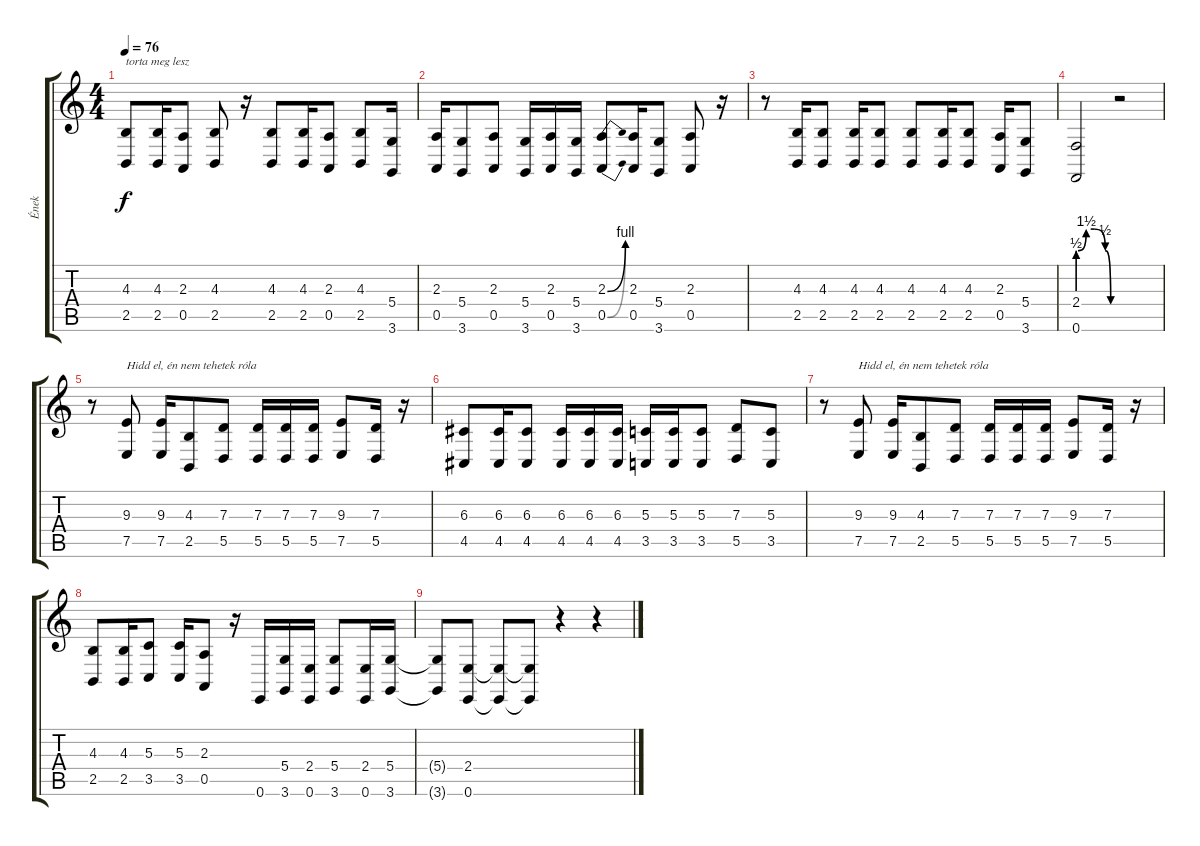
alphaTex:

\track ("Ének" "Ének") {instrument lead5charang}
\staff {score tabs}
\tuning (E4 B3 G3 D3 A2 E2) {hide}
\ts (4 4)
\tempo 76
\clef g2
\ks c
(4.3 2.5).8{txt "torta meg lesz" dy f} (4.3 2.5).16 (2.3 0.5).8 (4.3 2.5).8 r.16 (4.3 2.5).8 (4.3 2.5).16 (2.3 0.5).8 (4.3 2.5).8 (5.4 3.6).16 |
(2.3 0.5).16 (5.4 3.6).8 (2.3 0.5).8 (5.4 3.6).16 (2.3 0.5).16 (5.4 3.6).16 (2.3{be (bend 0 0 60 4)} 0.5{be (bend 0 0 60 4)}).8 (2.3 0.5).16 (5.4 3.6).8 (2.3 0.5).8 r.16 |
r.8 (4.3 2.5).16 (4.3 2.5).8 (4.3 2.5).16 (4.3 2.5).8 (4.3 2.5).8 (4.3 2.5).16 (4.3 2.5).8 (2.3 0.5).16 (5.4 3.6).8 |
(2.4{be (custom 0 2 15 6 30 6 50 2 60 0)} 0.6{be (custom 0 2 15 6 30 6 50 2 60 0)}).2 r.2 |
r.8 (9.3 7.5).8{txt "Hidd el, én nem tehetek róla"} (9.3 7.5).16 (4.3 2.5).8 (7.3 5.5).8 (7.3 5.5).16 (7.3 5.5).16 (7.3 5.5).16 (9.3 7.5).8 (7.3 5.5).16 r.16 |
(6.3 4.5).8 (6.3 4.5).16 (6.3 4.5).8 (6.3 4.5).16 (6.3 4.5).16 (6.3 4.5).16 (5.3 3.5).16 (5.3 3.5).16 (5.3 3.5).8 (7.3 5.5).8 (5.3 3.5).8 |
r.8 (9.3 7.5).8{txt "Hidd el, én nem tehetek róla"} (9.3 7.5).16 (4.3 2.5).8 (7.3 5.5).8 (7.3 5.5).16 (7.3 5.5).16 (7.3 5.5).16 (9.3 7.5).8 (7.3 5.5).16 r.16 |
(4.3 2.5).8 (4.3 2.5).16 (5.3 3.5).8 (5.3 3.5).16 (2.3 0.5).8 r.16 0.6.16 (5.4 3.6).16 (2.4 0.6).16 (5.4 3.6).8 (2.4 0.6).16 (5.4 3.6).16 |
(5.4{t} 3.6{t}).8 (2.4 0.6).8 (2.4{t} 0.6{t}).8 (2.4{t} 0.6{t}).8 r.4 r.4
